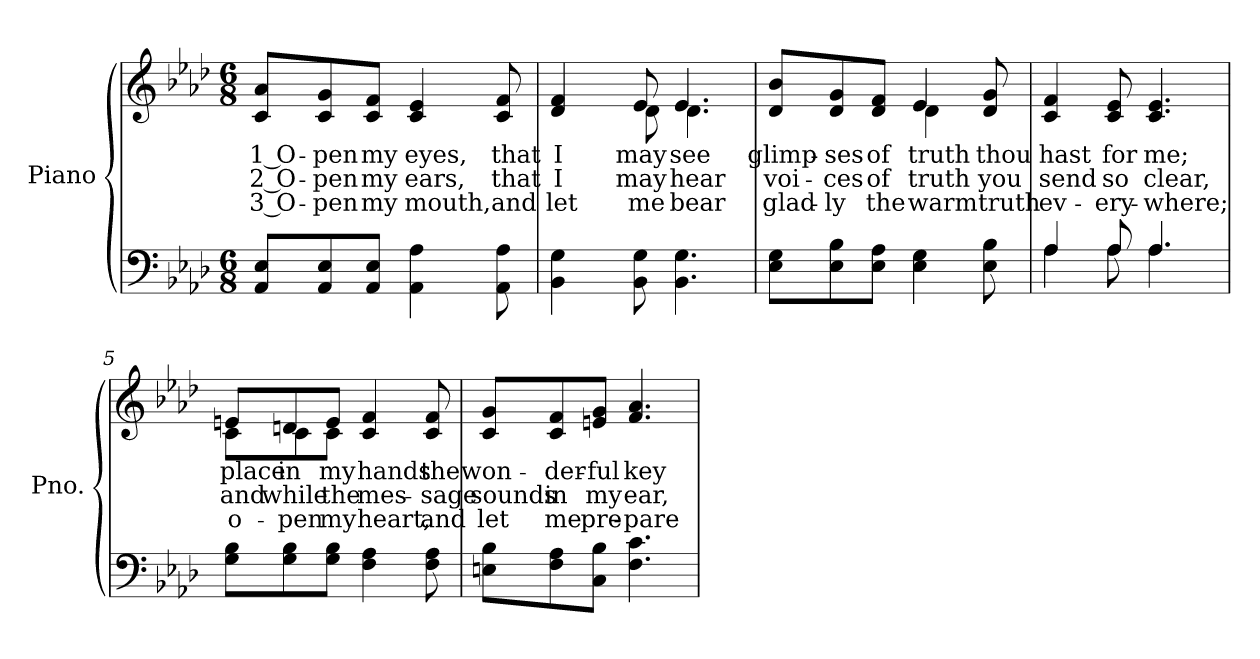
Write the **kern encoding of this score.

**kern	**kern	**text	**text	**text
*part2	*part1	*part1	*part1	*part1
*staff2	*staff1	*staff1	*staff1	*staff1
*I"Piano	*I"Piano	*	*	*
*I'Pno.	*I'Pno.	*	*	*
!!LO:PB:g=z
*clefF4	*clefG2	*	*	*
*k[b-e-a-d-]	*k[b-e-a-d-]	*	*	*
*A-:	*A-:	*	*	*
*M6/8	*M6/8	*	*	*
=1	=1	=1	=1	=1
!	!	!LO:LY:b:color=#000000	!LO:LY:b:color=#000000	!LO:LY:b:color=#000000
8AA-i/ 8E-i/L	8ci/ 8a-i/L	1 O-	2 O-	3 O-
!	!	!LO:LY:b:color=#000000	!LO:LY:b:color=#000000	!LO:LY:b:color=#000000
8AA-i/ 8E-i/	8ci/ 8gi/	-pen	-pen	-pen
!	!	!LO:LY:b:color=#000000	!LO:LY:b:color=#000000	!LO:LY:b:color=#000000
8AA-i/ 8E-i/J	8ci/ 8fi/J	my	my	my
!	!	!LO:LY:b:color=#000000	!LO:LY:b:color=#000000	!LO:LY:b:color=#000000
4AA-i\ 4A-i	4ci/ 4e-i	eyes,	ears,	mouth,
!	!	!LO:LY:b:color=#000000	!LO:LY:b:color=#000000	!LO:LY:b:color=#000000
8AA-i\ 8A-i	8ci/ 8fi	that	that	and
=2	=2	=2	=2	=2
!	!	!LO:LY:b:color=#000000	!LO:LY:b:color=#000000	!LO:LY:b:color=#000000
*	*^	*	*	*
4BB-i\ 4Gi	4d-i/ 4fi	8ryy	I	I	let
.	.	8ryy	.	.	.
!	!	!	!LO:LY:b:color=#000000	!LO:LY:b:color=#000000	!LO:LY:b:color=#000000
8BB-i\ 8Gi	8e-i/	8d-i\	may	may	me
!	!	!	!LO:LY:b:color=#000000	!LO:LY:b:color=#000000	!LO:LY:b:color=#000000
4.BB-i\ 4.Gi	4.e-i/	4.d-i\	see	hear	bear
=3	=3	=3	=3	=3	=3
!	!	!	!LO:LY:b:color=#000000	!LO:LY:b:color=#000000	!LO:LY:b:color=#000000
8E-i\ 8Gi\L	8d-i/ 8b-i/L	4.ryy	glimp-	voi-	glad-
!	!	!	!LO:LY:b:color=#000000	!LO:LY:b:color=#000000	!LO:LY:b:color=#000000
8E-i\ 8B-i\	8d-i/ 8gi/	.	-ses	-ces	-ly
!	!	!	!LO:LY:b:color=#000000	!LO:LY:b:color=#000000	!LO:LY:b:color=#000000
8E-i\ 8A-i\J	8d-i/ 8fi/J	.	of	of	the
!	!	!	!LO:LY:b:color=#000000	!LO:LY:b:color=#000000	!LO:LY:b:color=#000000
4E-i\ 4Gi	4e-i/	4d-i\	truth	truth	warm
!	!	!	!LO:LY:b:color=#000000	!LO:LY:b:color=#000000	!LO:LY:b:color=#000000
8E-i\ 8B-i	8d-i/ 8gi	8ryy	thou	you	truth
*	*v	*v	*	*	*
!!LO:LB:g=z
=4	=4	=4	=4	=4
*^	*	*	*	*
*	*	*^	*	*	*
!	!	!	!	!LO:LY:b:color=#000000	!LO:LY:b:color=#000000	!LO:LY:b:color=#000000
*	*	*v	*v	*	*	*
4A-i/	4A-i\	4ci/ 4fi	hast	send	ev-
!	!	!	!LO:LY:b:color=#000000	!LO:LY:b:color=#000000	!LO:LY:b:color=#000000
8A-i/	8A-i\	8ci/ 8e-i	for	so	-ery-
!	!	!	!LO:LY:b:color=#000000	!LO:LY:b:color=#000000	!LO:LY:b:color=#000000
4.A-i/	4.A-i\	4.ci/ 4.e-i	me;	clear,	-where;
*v	*v	*	*	*	*
=5	=5	=5	=5	=5
*^	*	*	*	*
!	!	!	!LO:LY:b:color=#000000	!LO:LY:b:color=#000000	!LO:LY:b:color=#000000
*v	*v	*^	*	*	*
8Gi\ 8B-i\L	8eni/L	8ci\L	place	and	o-
!	!	!	!LO:LY:b:color=#000000	!LO:LY:b:color=#000000	!LO:LY:b:color=#000000
8Gi\ 8B-i\	8dni/	8ci\	in	while	-pen
!	!	!	!LO:LY:b:color=#000000	!LO:LY:b:color=#000000	!LO:LY:b:color=#000000
8Gi\ 8B-i\J	8ei/J	8ci\J	my	the	my
!	!	!	!LO:LY:b:color=#000000	!LO:LY:b:color=#000000	!LO:LY:b:color=#000000
4Fi\ 4A-i	4ci/ 4fi	4.ryy	hands	mes-	heart,
!	!	!	!LO:LY:b:color=#000000	!LO:LY:b:color=#000000	!LO:LY:b:color=#000000
8Fi\ 8A-i	8ci/ 8fi	.	the	-sage	and
*	*v	*v	*	*	*
!!LO:LB:g=z
=6	=6	=6	=6	=6
!	!	!LO:LY:b:color=#000000	!LO:LY:b:color=#000000	!LO:LY:b:color=#000000
8Eni\ 8B-i\L	8ci/ 8gi/L	won-	sounds	let
!	!	!LO:LY:b:color=#000000	!LO:LY:b:color=#000000	!LO:LY:b:color=#000000
8Fi\ 8A-i\	8ci/ 8fi/	-der-	in	me
!	!	!LO:LY:b:color=#000000	!LO:LY:b:color=#000000	!LO:LY:b:color=#000000
8Ci\ 8B-i\J	8eni/ 8gi/J	-ful	my	pre-
!	!	!LO:LY:b:color=#000000	!LO:LY:b:color=#000000	!LO:LY:b:color=#000000
4.Fi\ 4.ci	4.fi/ 4.a-i	key	ear,	-pare
=	=	=	=	=
*-	*-	*-	*-	*-
